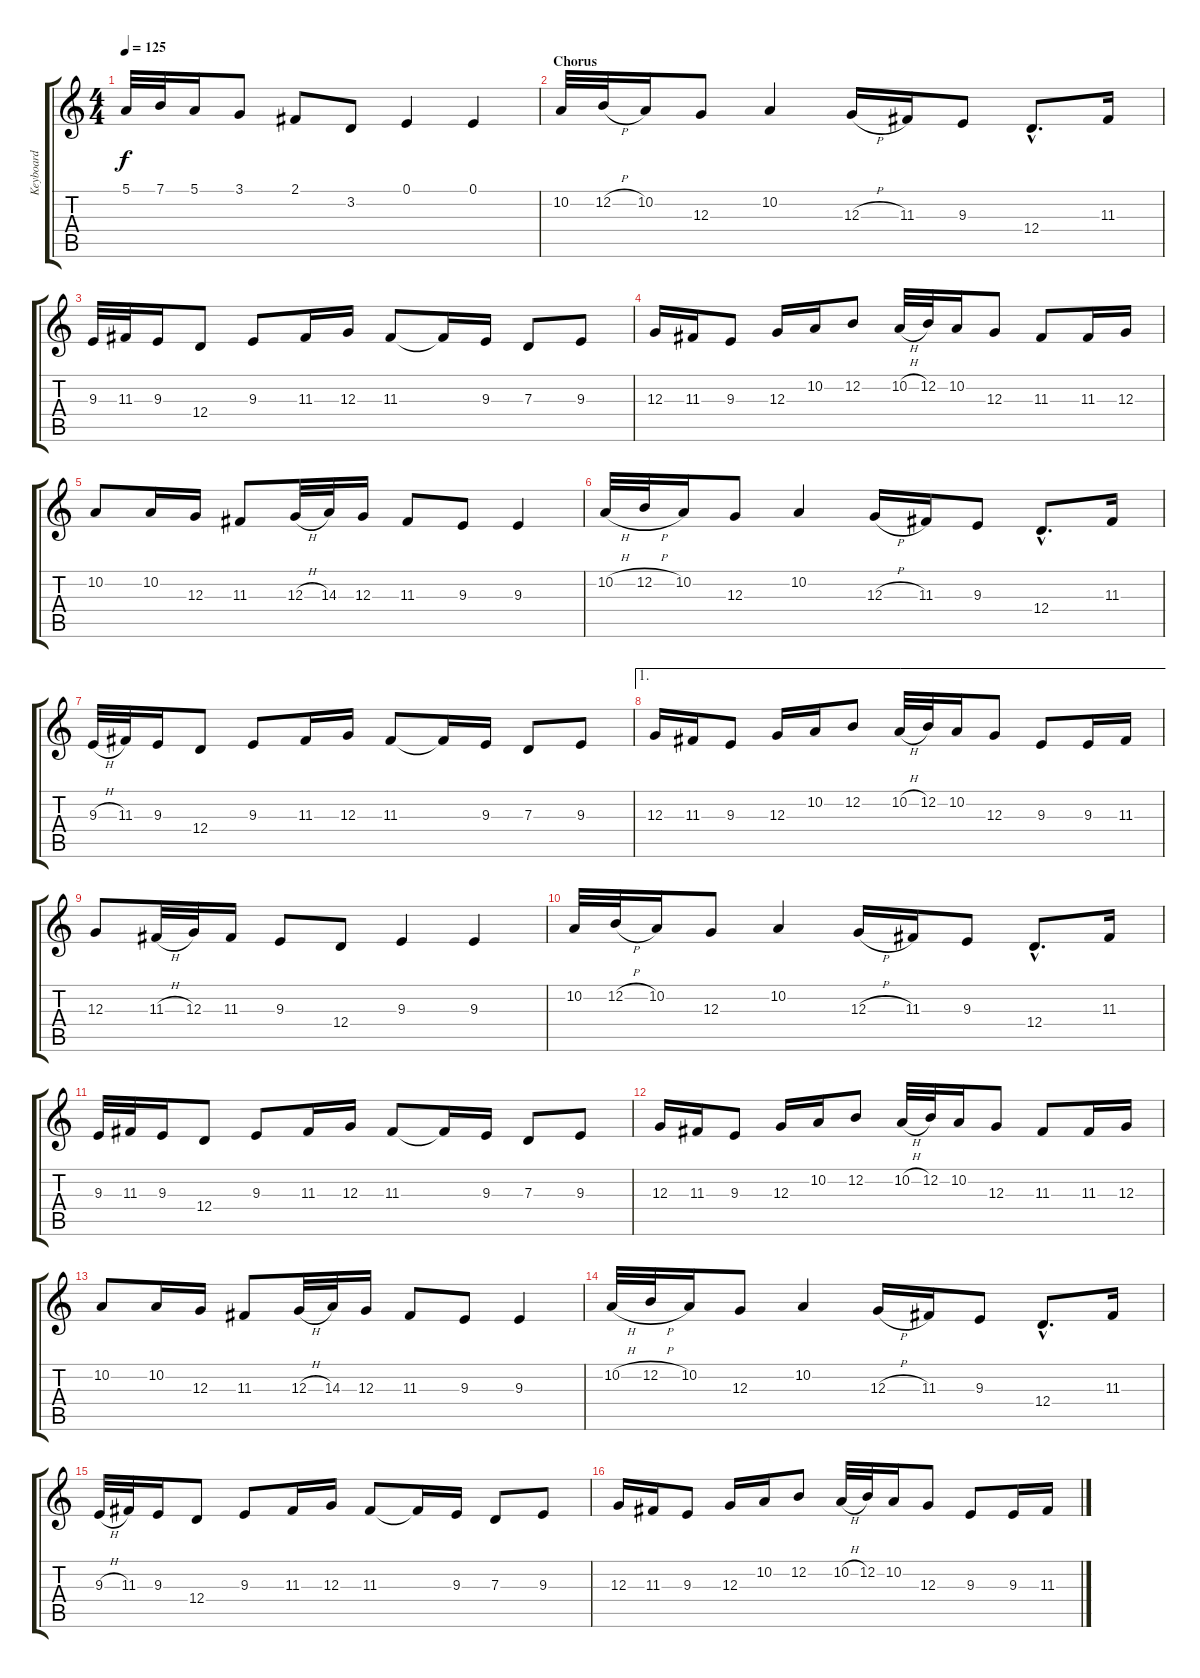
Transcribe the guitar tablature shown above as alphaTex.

\track ("Keyboard" "Keyboard") {instrument stringensemble1}
\staff {score tabs}
\tuning (E4 B3 G3 D3 A2 E2) {hide}
\ts (4 4)
\tempo 125
\clef g2
\ks c
5.1.32{dy f} 7.1.32 5.1.16 3.1.8 2.1.8 3.2.8 0.1.4 0.1.4 |
\section ("" "Chorus")
10.2.32{volume 12 instrument stringensemble1} 12.2{h}.32 10.2.16 12.3.8 10.2.4 12.3{h}.16 11.3.16 9.3.8 12.4{hac}.8{d} 11.3.16 |
9.3.32 11.3.32 9.3.16 12.4.8 9.3.8 11.3.16 12.3.16 11.3.8 11.3{t}.16 9.3.16 7.3.8 9.3.8 |
12.3.16 11.3.16 9.3.8 12.3.16 10.2.16 12.2.8 10.2{h}.32 12.2.32 10.2.16 12.3.8 11.3.8 11.3.16 12.3.16 |
10.2.8 10.2.16 12.3.16 11.3.8 12.3{h}.32 14.3.32 12.3.16 11.3.8 9.3.8 9.3.4 |
10.2{h}.32 12.2{h}.32 10.2.16 12.3.8 10.2.4 12.3{h}.16 11.3.16 9.3.8 12.4{hac}.8{d} 11.3.16 |
9.3{h}.32 11.3.32 9.3.16 12.4.8 9.3.8 11.3.16 12.3.16 11.3.8 11.3{t}.16 9.3.16 7.3.8 9.3.8 |
\ae 1
12.3.16 11.3.16 9.3.8 12.3.16 10.2.16 12.2.8 10.2{h}.32 12.2.32 10.2.16 12.3.8 9.3.8 9.3.16 11.3.16 |
12.3.8 11.3{h}.32 12.3.32 11.3.16 9.3.8 12.4.8 9.3.4 9.3.4 |
10.2.32{volume 12 instrument stringensemble1} 12.2{h}.32 10.2.16 12.3.8 10.2.4 12.3{h}.16 11.3.16 9.3.8 12.4{hac}.8{d} 11.3.16 |
9.3.32 11.3.32 9.3.16 12.4.8 9.3.8 11.3.16 12.3.16 11.3.8 11.3{t}.16 9.3.16 7.3.8 9.3.8 |
12.3.16 11.3.16 9.3.8 12.3.16 10.2.16 12.2.8 10.2{h}.32 12.2.32 10.2.16 12.3.8 11.3.8 11.3.16 12.3.16 |
10.2.8 10.2.16 12.3.16 11.3.8 12.3{h}.32 14.3.32 12.3.16 11.3.8 9.3.8 9.3.4 |
10.2{h}.32 12.2{h}.32 10.2.16 12.3.8 10.2.4 12.3{h}.16 11.3.16 9.3.8 12.4{hac}.8{d} 11.3.16 |
9.3{h}.32 11.3.32 9.3.16 12.4.8 9.3.8 11.3.16 12.3.16 11.3.8 11.3{t}.16 9.3.16 7.3.8 9.3.8 |
12.3.16 11.3.16 9.3.8 12.3.16 10.2.16 12.2.8 10.2{h}.32 12.2.32 10.2.16 12.3.8 9.3.8 9.3.16 11.3.16
